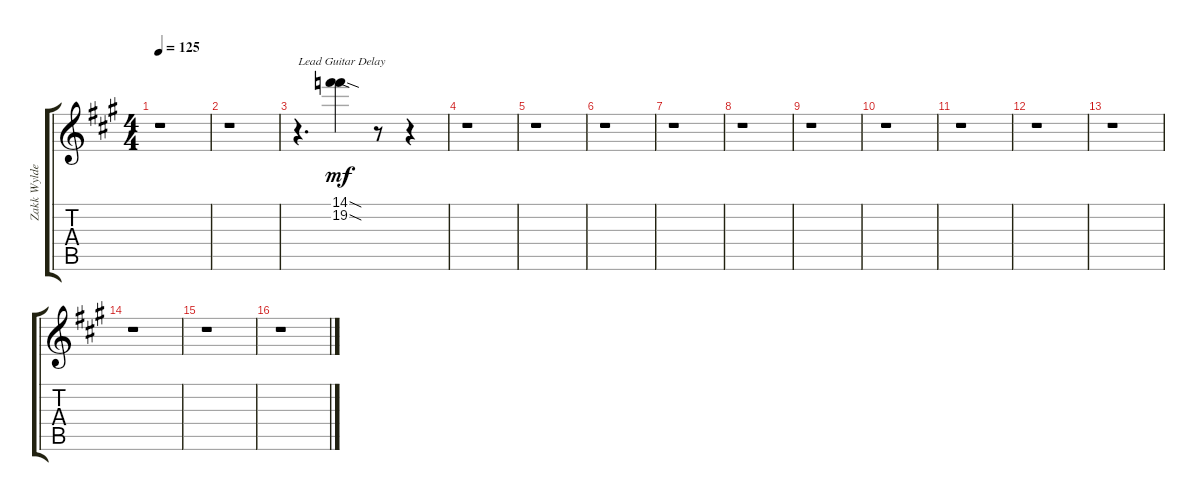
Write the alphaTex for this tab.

\track ("Zakk Wylde - Rhytm Guitar II" "Zakk Wylde") {instrument overdrivenguitar}
\staff {score tabs}
\tuning (Eb4 Bb3 Gb3 Db3 Ab2 Eb2) {hide}
\ts (4 4)
\tempo 125
\clef g2
\ks a
r.1{dy mf} |
r.1 |
r.4{d txt "Lead Guitar Delay"} (14.1{sod} 19.2{sod}).4{instrument distortionguitar} r.8{instrument overdrivenguitar} r.4 |
r.1 |
r.1 |
r.1 |
r.1 |
r.1 |
r.1 |
r.1 |
r.1 |
r.1 |
r.1 |
r.1 |
r.1 |
r.1
